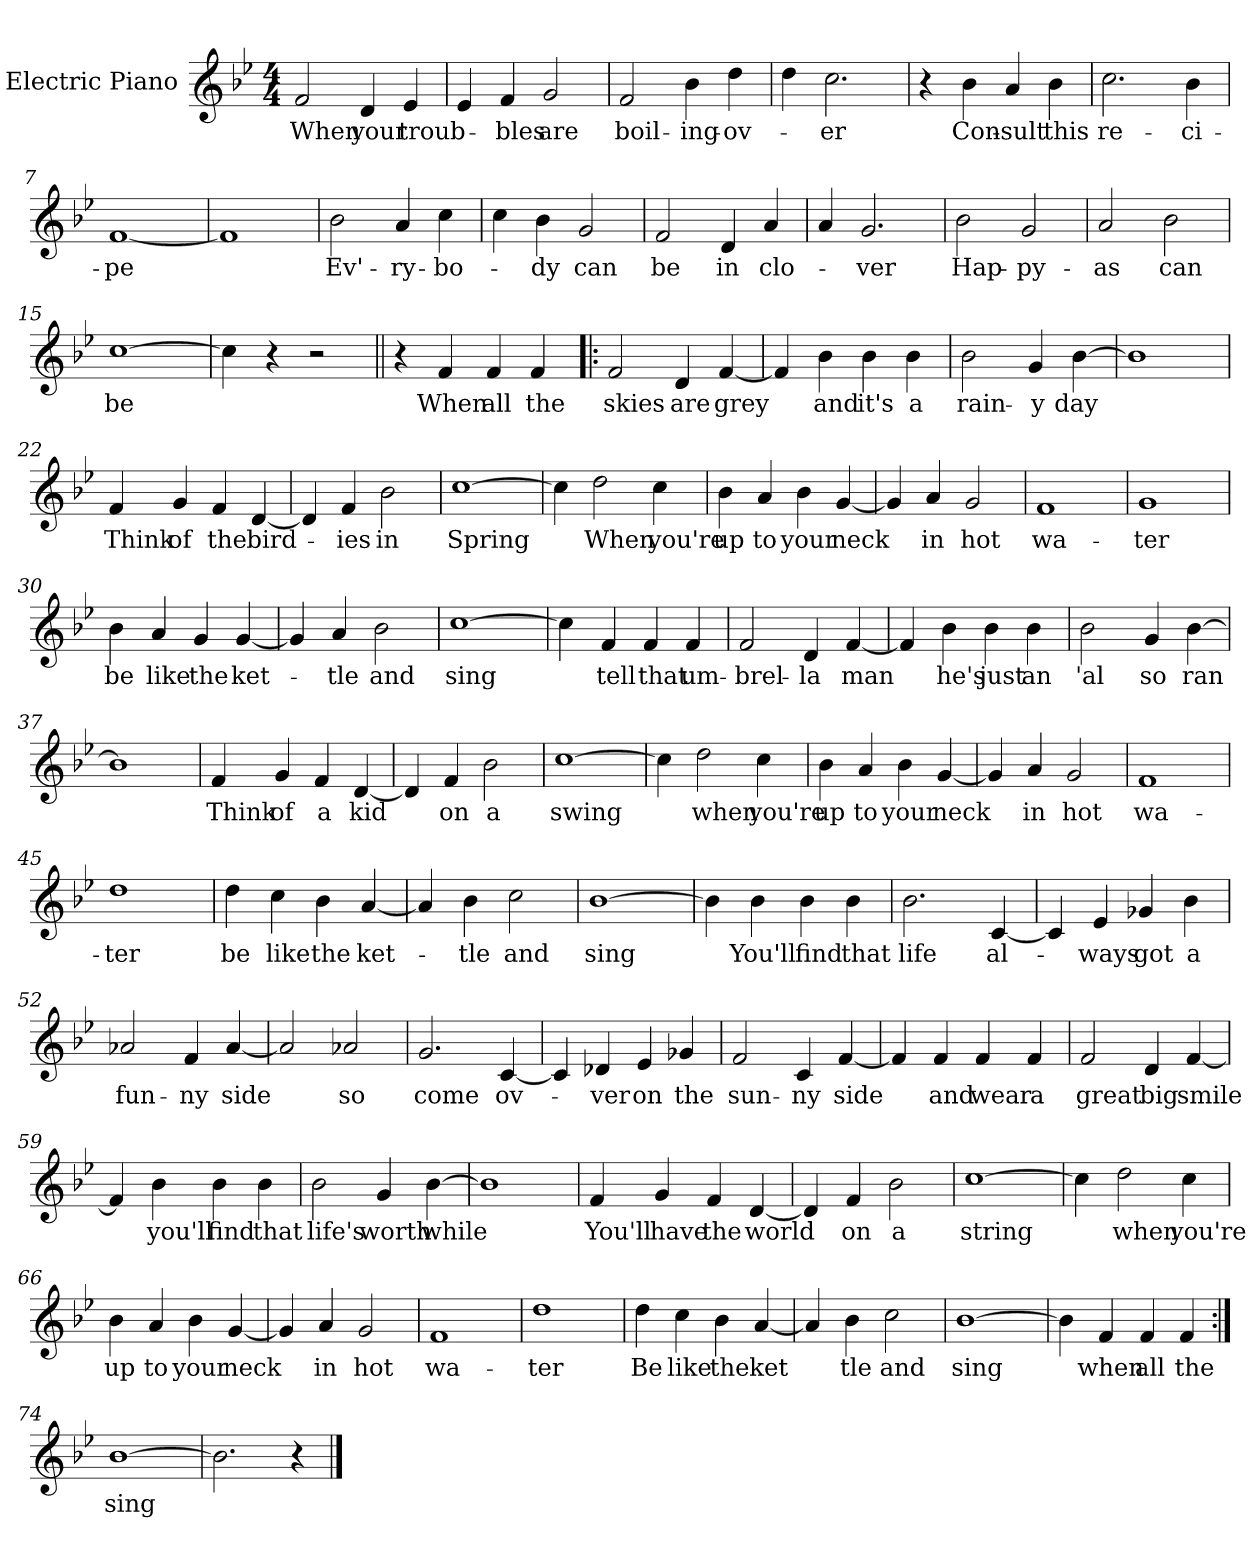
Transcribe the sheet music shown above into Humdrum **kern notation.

**kern	**text
*part1	*part1
*staff1	*staff1
*I"Electric Piano	*
*I'E.Pno	*
*clefG2	*
*k[b-e-]	*
*B-:	*
*M4/4	*
=1	=1
2f/	When
4d/	your
4e-/	troub-
=2	=2
4e-/	.
4f/	-bles
2g/	are
=3	=3
2f/	-boil-
4b-\	-ing-
4dd\	ov-
=4	=4
4dd\	.
2.cc\	-er
!!LO:LB:g=z
=5	=5
4r	.
4b-\	Con-
4a/	sult
4b-\	this
=6	=6
2.cc\	re-
4b-\	-ci-
=7	=7
[1f	-pe
=8	=8
1f]	.
!!LO:LB:g=z
=9	=9
2b-\	Ev'-
4a/	ry-
4cc\	-bo-
=10	=10
4cc\	.
4b-\	-dy
2g/	can
=11	=11
2f/	be
4d/	in
4a/	clo-
=12	=12
4a/	.
2.g/	-ver
!!LO:LB:g=z
=13	=13
2b-\	Hap-
2g/	py-
=14	=14
2a/	as
2b-\	can
=15	=15
[1cc	be
=16	=16
4cc\]	.
4r	.
2r	.
!!LO:LB:g=z
=17||	=17||
4r	.
4f/	When
4f/	all
4f/	the
=18!|:	=18!|:
2f/	skies
4d/	are
[4f/	grey
=19	=19
4f/]	.
4b-\	and
4b-\	it's
4b-\	a
=20	=20
2b-\	rain-
4g/	-y
[4b-\	day
=21	=21
1b-]	.
!!LO:LB:g=z
=22	=22
4f/	Think
4g/	of
4f/	the
[4d/	-bird-
=23	=23
4d/]	.
4f/	ies
2b-\	in
=24	=24
[1cc	Spring
=25	=25
4cc\]	.
2dd\	When
4cc\	you're
!!LO:LB:g=z
=26	=26
4b-\	up
4a/	to
4b-\	your
[4g/	neck
=27	=27
4g/]	.
4a/	in
2g/	hot
=28	=28
1f	wa-
=29	=29
1g	-ter
!!LO:LB:g=z
=30	=30
4b-\	be
4a/	like
4g/	the
[4g/	-ket-
=31	=31
4g/]	.
4a/	tle
2b-\	and
=32	=32
[1cc	sing
=33	=33
4cc\]	.
4f/	tell
4f/	that
4f/	um-
!!LO:LB:g=z
=34	=34
2f/	-brel-
4d/	-la
[4f/	man
=35	=35
4f/]	.
4b-\	he's
4b-\	just
4b-\	an
=36	=36
2b-\	'al
4g/	so
[4b-\	ran
=37	=37
1b-]	.
!!LO:LB:g=z
=38	=38
4f/	Think
4g/	of
4f/	a
[4d/	kid
=39	=39
4d/]	.
4f/	on
2b-\	a
=40	=40
[1cc	swing
=41	=41
4cc\]	.
2dd\	when
4cc\	you're
!!LO:PB:g=z
=42	=42
4b-\	up
4a/	to
4b-\	your
[4g/	neck
=43	=43
4g/]	.
4a/	in
2g/	hot
=44	=44
1f	wa-
=45	=45
1dd	-ter
!!LO:LB:g=z
=46	=46
4dd\	be
4cc\	like
4b-\	the
[4a/	ket-
=47	=47
4a/]	.
4b-\	tle
2cc\	and
=48	=48
[1b-	sing
=49	=49
4b-\]	.
4b-\	You'll
4b-\	find
4b-\	that
!!LO:LB:g=z
=50	=50
2.b-\	life
[4c/	al-
=51	=51
4c/]	.
4e-/	-ways
4g-X/	got
4b-\	a
=52	=52
2a-X/	fun-
4f/	-ny
[4a-/	side
=53	=53
2a-/]	.
2a-/	so
!!LO:LB:g=z
=54	=54
2.g/	come
[4c/	-ov-
=55	=55
4c/]	.
4d-X/	-ver
4e-/	on
4g-X/	the
=56	=56
2f/	sun-
4c/	-ny
[4f/	side
=57	=57
4f/]	.
4f/	and
4f/	wear
4f/	a
!!LO:LB:g=z
=58	=58
2f/	great
4d/	big
[4f/	smile
=59	=59
4f/]	.
4b-\	you'll
4b-\	find
4b-\	that
=60	=60
2b-\	life's
4g/	worth
[4b-\	while
=61	=61
1b-]	.
!!LO:LB:g=z
=62	=62
4f/	You'll
4g/	have
4f/	the
[4d/	world
=63	=63
4d/]	.
4f/	on
2b-\	a
=64	=64
[1cc	string
=65	=65
4cc\]	.
2dd\	when
4cc\	you're
!!LO:LB:g=z
=66	=66
4b-\	up
4a/	to
4b-\	your
[4g/	neck
=67	=67
4g/]	.
4a/	in
2g/	hot
=68	=68
1f	wa-
=69	=69
1dd	-ter
!!LO:LB:g=z
=70	=70
4dd\	Be
4cc\	like
4b-\	the
[4a/	-ket
=71	=71
4a/]	.
4b-\	tle
2cc\	and
=72	=72
[1b-	sing
=73	=73
4b-\]	.
4f/	when
4f/	all
4f/	the
=74:|!	=74:|!
[1b-	sing
=75	=75
2.b-\]	.
4r	.
==	==
*-	*-
